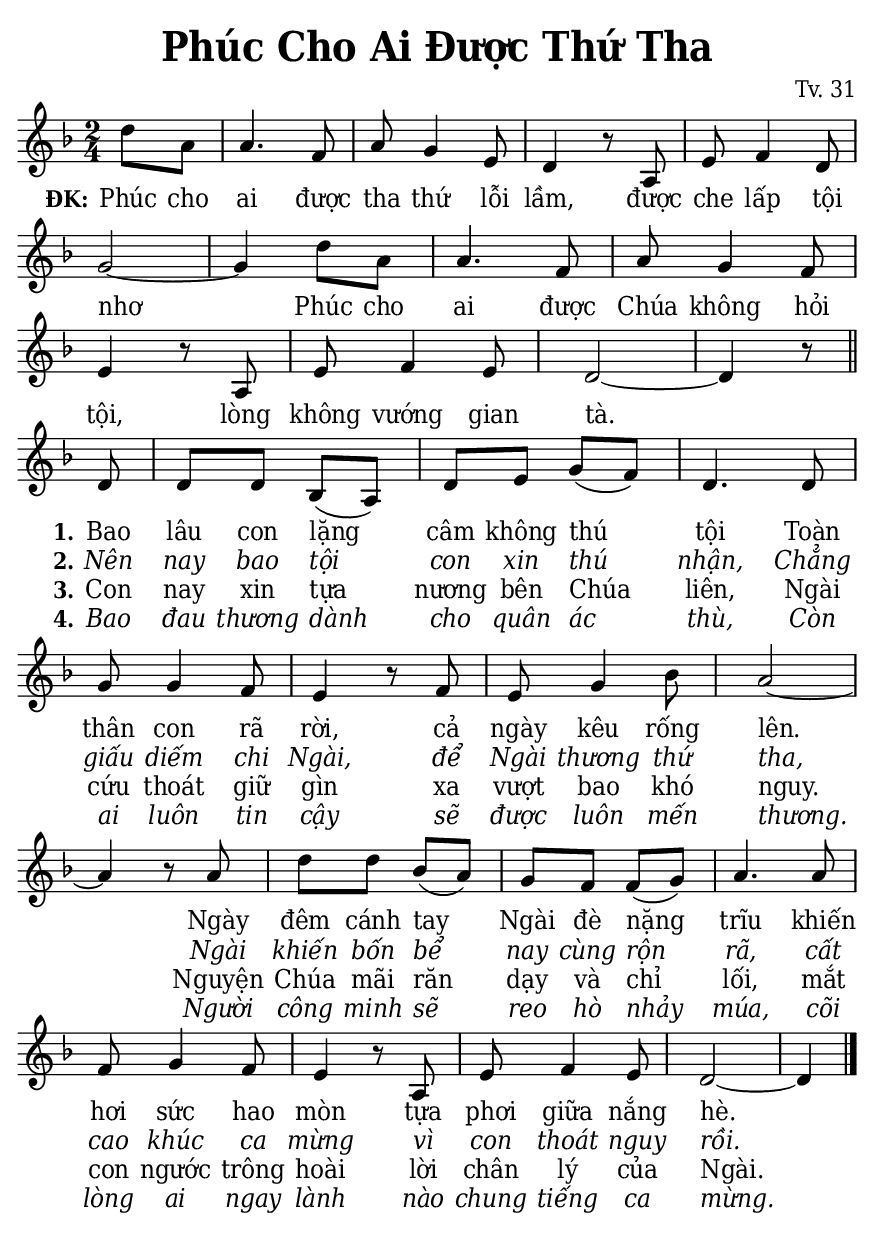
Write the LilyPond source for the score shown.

% Cài đặt chung\
\version "2.22.1"
\include "english.ly"

\header {
  title = \markup { \fontsize #1 "Phúc Cho Ai Được Thứ Tha" }
  composer = "Tv. 31"
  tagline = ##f
}

% Nhạc phiên khúc
nhacPhienKhucSop = \relative c'' {
  \partial 4 d8 a |
  a4. f8 |
  a g4 e8 |
  d4 r8 a |
  e' f4 d8 |
  g2 ~ |
  g4 d'8 a |
  a4. f8 |
  a g4 f8 |
  e4 r8 a, |
  e' f4 e8 |
  d2 ~ |
  d4 r8 \bar "||" \break
  
  d |
  d d bf (a) |
  d e g (f) |
  d4. d8 |
  g g4 f8 |
  e4 r8 f |
  e g4 bf8 |
  a2 ~ |
  a4 r8 a |
  d d bf (a) |
  g f f (g) |
  a4. a8 |
  f g4 f8 |
  e4 r8 a, |
  e' f4 e8 |
  d2 ~ |
  d4 \bar "|."
}

nhacPhienKhucAlto = \relative c' {
  
}

% Lời phiên khúc
loiPhienKhucSop = \lyrics {
  \set stanza = "ĐK:"
  Phúc cho ai được tha thứ lỗi lầm,
  được che lấp tội nhơ
  Phúc cho ai được Chúa không hỏi tội,
  lòng không vướng gian tà.
  <<
    {
      \set stanza = "1."
      Bao lâu con lặng câm không thú tội
      Toàn thân con rã rời,
      cả ngày kêu rống lên.
      Ngày đêm cánh tay Ngài đè nặng trĩu
      khiến hơi sức hao mòn tựa phơi giữa nắng hè.
    }
    \new Lyrics {
	    \set associatedVoice = "beSop"
	    \set stanza = "2."
      \override Lyrics.LyricText.font-shape = #'italic
	    Nên nay bao tội con xin thú nhận,
	    Chẳng giấu diếm chi Ngài,
	    để Ngài thương thứ tha,
	    Ngài khiến bốn bể nay cùng rộn rã,
	    cất cao khúc ca mừng vì con thoát nguy rồi.
    }
    \new Lyrics {
	    \set associatedVoice = "beSop"
	    \set stanza = "3."
	    Con nay xin tựa nương bên Chúa liên,
	    Ngài cứu thoát giữ gìn
	    xa vượt bao khó nguy.
	    Nguyện Chúa mãi răn dạy và chỉ lối,
	    mắt con ngước trông hoài lời chân lý của Ngài.
    }
    \new Lyrics {
	    \set associatedVoice = "beSop"
	    \set stanza = "4."
      \override Lyrics.LyricText.font-shape = #'italic
	    Bao đau thương dành cho quân ác thù,
	    Còn ai luôn tin cậy sẽ được luôn mến thương.
	    Người công minh sẽ reo hò nhảy múa,
	    cõi lòng ai ngay lành nào chung tiếng ca mừng.
    }
  >>
}

% Dàn trang
\paper {
  #(set-paper-size "a5")
  top-margin = 3\mm
  bottom-margin = 3\mm
  left-margin = 3\mm
  right-margin = 3\mm
  indent = #0
  #(define fonts
	 (make-pango-font-tree "Deja Vu Serif Condensed"
	 		       "Deja Vu Serif Condensed"
			       "Deja Vu Serif Condensed"
			       (/ 20 20)))
  print-page-number = ##f
  page-count = #1
}

TongNhip = {
  \key f \major \time 2/4
  \set Timing.beamExceptions = #'()
  \set Timing.baseMoment = #(ly:make-moment 1/4)
}

% Đổi kích thước nốt cho bè phụ
notBePhu =
#(define-music-function (font-size music) (number? ly:music?)
   (for-some-music
     (lambda (m)
       (if (music-is-of-type? m 'rhythmic-event)
           (begin
             (set! (ly:music-property m 'tweaks)
                   (cons `(font-size . ,font-size)
                         (ly:music-property m 'tweaks)))
             #t)
           #f))
     music)
   music)

\score {
  \new ChoirStaff <<
    \new Staff \with {
        \consists "Merge_rests_engraver"
        printPartCombineTexts = ##f
      }
      <<
      \new Voice \TongNhip \partCombine 
        \nhacPhienKhucSop
        \notBePhu -1 { \nhacPhienKhucAlto }
      \new NullVoice = beSop \nhacPhienKhucSop
      \new Lyrics \lyricsto beSop \loiPhienKhucSop
      >>
  >>
  \layout {
    \override Lyrics.LyricSpace.minimum-distance = #1
    \override Score.BarNumber.break-visibility = ##(#f #f #f)
    \override Score.SpacingSpanner.uniform-stretching = ##t
  } 
}
